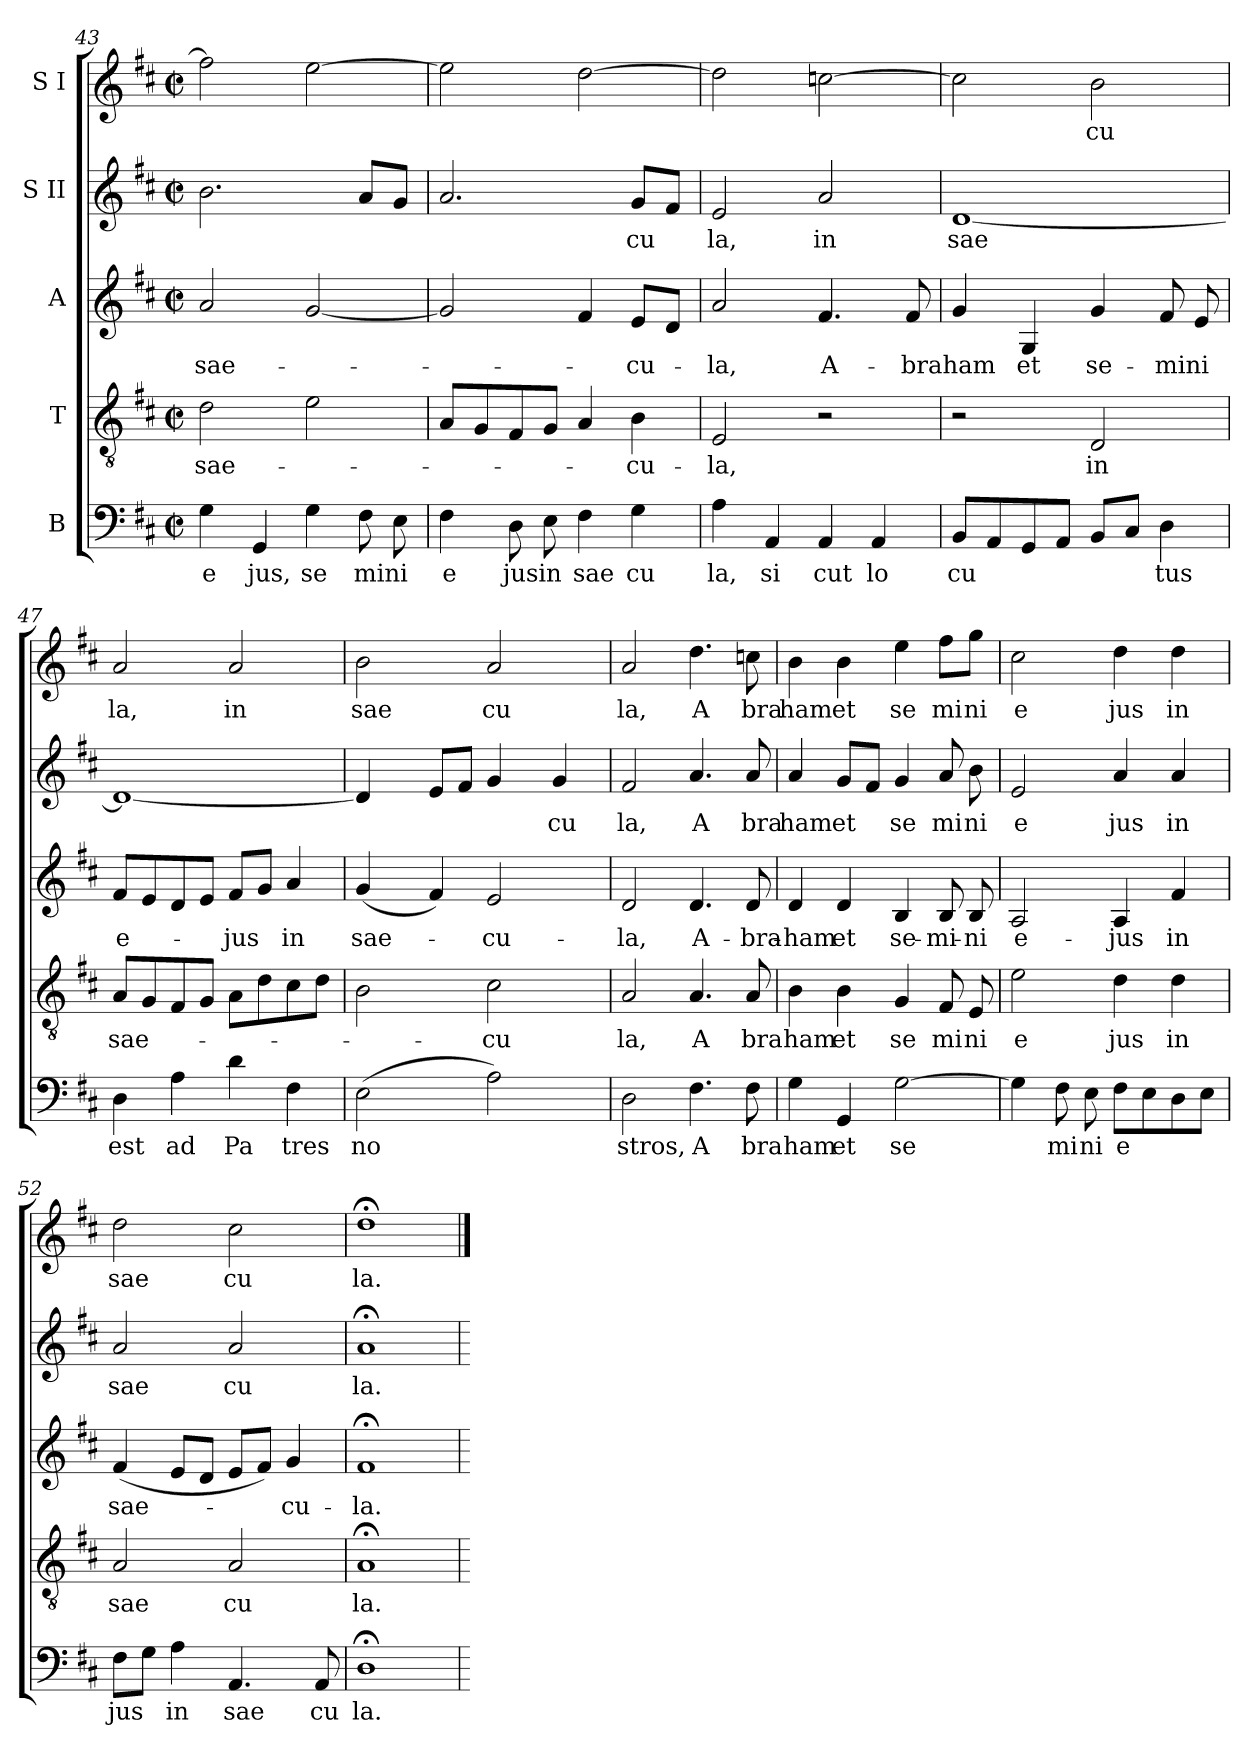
**kern	**text	**kern	**text	**kern	**text	**kern	**text	**kern	**text
*part5	*part5	*part4	*part4	*part3	*part3	*part2	*part2	*part1	*part1
*staff5	*staff5	*staff4	*staff4	*staff3	*staff3	*staff2	*staff2	*staff1	*staff1
*I"B	*	*I"T	*	*I"A	*	*I"S II	*	*I"S I	*
*clefF4	*	*clefGv2	*	*clefG2	*	*clefG2	*	*clefG2	*
*k[f#c#]	*	*k[f#c#]	*	*k[f#c#]	*	*k[f#c#]	*	*k[f#c#]	*
*D:	*	*D:	*	*D:	*	*D:	*	*D:	*
*M2/2	*	*M2/2	*	*M2/2	*	*M2/2	*	*M2/2	*
*met(c|)	*	*met(c|)	*	*met(c|)	*	*met(c|)	*	*met(c|)	*
=43	=43	=43	=43	=43	=43	=43	=43	=43	=43
!	!LO:LY:b:cj	!	!LO:LY:b	!	!LO:LY:b	!	!	!	!
4G\	e	2d\	sae-	2a/	sae-	2.b\	.	2ff#\]	.
!	!LO:LY:b:cj	!	!	!	!	!	!	!	!
4GG/	jus,	.	.	.	.	.	.	.	.
!	!LO:LY:b:cj	!	!	!	!	!	!	!	!
4G\	se	2e\	.	[<2g/	.	.	.	[>2ee\	.
!	!LO:LY:b:cj	!	!	!	!	!	!	!	!
8F#\	mini	.	.	.	.	8a/L	.	.	.
8E\	.	.	.	.	.	8g/J	.	.	.
=44	=44	=44	=44	=44	=44	=44	=44	=44	=44
!	!LO:LY:b:cj	!	!	!	!	!	!	!	!
4F#\	e	8A/L	.	2g/]	.	2.a/	.	2ee\]	.
.	.	8G/	.	.	.	.	.	.	.
!	!LO:LY:b:cj	!	!	!	!	!	!	!	!
8D\	jus	8F#/	.	.	.	.	.	.	.
!	!LO:LY:b:cj	!	!	!	!	!	!	!	!
8E\	in	8G/J	.	.	.	.	.	.	.
!	!LO:LY:b:cj	!	!	!	!	!	!	!	!
4F#\	sae	4A/	.	4f#/	.	.	.	[>2dd\	.
!	!LO:LY:b:cj	!	!LO:LY:b:cj	!	!LO:LY:b:cj	!	!LO:LY:b:cj	!	!
4G\	cu	4B\	-cu-	8e/L	-cu-	8g/L	cu	.	.
.	.	.	.	8d/J	.	8f#/J	.	.	.
=45	=45	=45	=45	=45	=45	=45	=45	=45	=45
!	!LO:LY:b:cj	!	!LO:LY:b:cj	!	!LO:LY:b:cj	!	!LO:LY:b:cj	!	!
4A\	la,	2E/	-la,	2a/	-la,	2e/	la,	2dd\]	.
!	!LO:LY:b:cj	!	!	!	!	!	!	!	!
4AA/	si	.	.	.	.	.	.	.	.
!	!LO:LY:b:cj	!	!	!	!LO:LY:b:cj	!	!LO:LY:b:cj	!	!
4AA/	cut	2r	.	4.f#/	A-	2a/	in	[>2ccn\	.
!	!LO:LY:b:cj	!	!	!	!	!	!	!	!
4AA/	lo	.	.	.	.	.	.	.	.
!	!	!	!	!	!LO:LY:b	!	!	!	!
.	.	.	.	8f#/	-braham	.	.	.	.
=46	=46	=46	=46	=46	=46	=46	=46	=46	=46
!	!LO:LY:b:cj	!	!	!	!	!	!LO:LY:b:cj	!	!
8BB/L	cu	2r	.	4g/	.	[<1d	sae	2cc\]	.
8AA/	.	.	.	.	.	.	.	.	.
!	!	!	!	!	!LO:LY:b:cj	!	!	!	!
8GG/	.	.	.	4G/	et	.	.	.	.
8AA/J	.	.	.	.	.	.	.	.	.
!	!	!	!LO:LY:b:cj	!	!LO:LY:b:cj	!	!	!	!LO:LY:b:cj
8BB/L	.	2D/	in	4g/	se-	.	.	2b\	-cu
8C#/J	.	.	.	.	.	.	.	.	.
!	!LO:LY:b:cj	!	!	!	!LO:LY:b:cj	!	!	!	!
4D\	tus	.	.	8f#/	-mini	.	.	.	.
.	.	.	.	8e/	.	.	.	.	.
=47	=47	=47	=47	=47	=47	=47	=47	=47	=47
!	!LO:LY:b:cj	!	!LO:LY:b	!	!LO:LY:b:cj	!	!	!	!LO:LY:b:cj
4D\	est	8A/L	sae-	8f#/L	e-	1d_>	.	2a/	la,
.	.	8G/	.	8e/	.	.	.	.	.
!	!LO:LY:b:cj	!	!	!	!	!	!	!	!
4A\	ad	8F#/	.	8d/	.	.	.	.	.
.	.	8G/J	.	8e/J	.	.	.	.	.
!	!LO:LY:b:cj	!	!	!	!LO:LY:b	!	!	!	!LO:LY:b:cj
4d\	Pa	8A\L	.	8f#/L	-jus	.	.	2a/	in
.	.	8d\	.	8g/J	.	.	.	.	.
!	!LO:LY:b:cj	!	!	!	!LO:LY:b:cj	!	!	!	!
4F#\	tres	8c#\	.	4a/	in	.	.	.	.
.	.	8d\J	.	.	.	.	.	.	.
!!LO:LB:g=z
=48	=48	=48	=48	=48	=48	=48	=48	=48	=48
!	!LO:LY:b:cj	!	!	!	!LO:LY:b	!	!	!	!LO:LY:b:cj
*	*	*^	*	*	*	*^	*	*	*
(>2E\	no	2B\	8ryy	.	(<4g/	sae-	4d/]	32ryy	.	2b\	sae
.	.	.	.	.	.	.	.	2ryy	.	.	.
.	.	.	32ryy	.	.	.	.	.	.	.	.
.	.	.	2ryy	.	.	.	.	.	.	.	.
.	.	.	.	.	4f#/)	.	8e/L	.	.	.	.
.	.	.	.	.	.	.	8f#/J	.	.	.	.
!	!	!	!	!LO:LY:b:cj	!	!LO:LY:b:cj	!	!	!	!	!LO:LY:b:cj
2A\)	.	2c#\	.	-cu	2e/	-cu-	4g/	.	.	2a/	cu
.	.	.	.	.	.	.	.	4...ryy	.	.	.
.	.	.	4ryy	.	.	.	.	.	.	.	.
!	!	!	!	!	!	!	!	!	!LO:LY:b:cj	!	!
.	.	.	.	.	.	.	4g/	.	cu	.	.
.	.	.	16.ryy	.	.	.	.	.	.	.	.
=49	=49	=49	=49	=49	=49	=49	=49	=49	=49	=49	=49
!	!LO:LY:b:cj	!	!	!LO:LY:b:cj	!	!LO:LY:b:cj	!	!	!LO:LY:b:cj	!	!LO:LY:b:cj
*	*	*v	*v	*	*	*	*v	*v	*	*	*
2D\	stros,	2A/	la,	2d/	-la,	2f#/	la,	2a/	la,
!	!LO:LY:b:cj	!	!LO:LY:b:cj	!	!LO:LY:b:cj	!	!LO:LY:b:cj	!	!LO:LY:b:cj
4.F#\	A	4.A/	A	4.d/	A-	4.a/	A	4.dd\	A
!	!LO:LY:b:cj	!	!LO:LY:b:cj	!	!LO:LY:b:cj	!	!LO:LY:b:cj	!	!LO:LY:b:cj
8F#\	bra	8A/	bra	8d/	-bra-	8a/	bra	8ccn\	bra
=50	=50	=50	=50	=50	=50	=50	=50	=50	=50
!	!LO:LY:b:cj	!	!LO:LY:b:cj	!	!LO:LY:b:cj	!	!LO:LY:b:cj	!	!LO:LY:b:cj
4G\	ham	4B\	ham	4d/	-ham	4a/	ham	4b\	ham
!	!LO:LY:b:cj	!	!LO:LY:b:cj	!	!LO:LY:b:cj	!	!LO:LY:b:cj	!	!LO:LY:b:cj
4GG/	et	4B\	et	4d/	et	8g/L	et	4b\	et
.	.	.	.	.	.	8f#/J	.	.	.
!	!LO:LY:b:cj	!	!LO:LY:b:cj	!	!LO:LY:b:cj	!	!LO:LY:b:cj	!	!LO:LY:b:cj
[>2G\	se	4G/	se	4B/	se-	4g/	se	4ee\	se
!	!	!	!LO:LY:b:cj	!	!LO:LY:b:cj	!	!LO:LY:b:cj	!	!LO:LY:b:cj
.	.	8F#/	mi	8B/	-mi-	8a/	mi	8ff#\L	mi
!	!	!	!LO:LY:b:cj	!	!LO:LY:b:cj	!	!LO:LY:b:cj	!	!LO:LY:b:cj
.	.	8E/	ni	8B/	-ni	8b\	ni	8gg\J	ni
=51	=51	=51	=51	=51	=51	=51	=51	=51	=51
!	!	!	!LO:LY:b:cj	!	!LO:LY:b:cj	!	!LO:LY:b:cj	!	!LO:LY:b:cj
4G\]	.	2e\	e	2A/	e-	2e/	e	2cc#\	e
!	!LO:LY:b:cj	!	!	!	!	!	!	!	!
8F#\	mi	.	.	.	.	.	.	.	.
!	!LO:LY:b:cj	!	!	!	!	!	!	!	!
8E\	ni	.	.	.	.	.	.	.	.
!	!LO:LY:b:cj	!	!LO:LY:b:cj	!	!LO:LY:b:cj	!	!LO:LY:b:cj	!	!LO:LY:b:cj
8F#\L	e	4d\	jus	4A/	-jus	4a/	jus	4dd\	jus
8E\	.	.	.	.	.	.	.	.	.
!	!	!	!LO:LY:b:cj	!	!LO:LY:b:cj	!	!LO:LY:b:cj	!	!LO:LY:b:cj
8D\	.	4d\	in	4f#/	in	4a/	in	4dd\	in
8E\J	.	.	.	.	.	.	.	.	.
=52	=52	=52	=52	=52	=52	=52	=52	=52	=52
!	!LO:LY:b	!	!LO:LY:b:cj	!	!LO:LY:b	!	!LO:LY:b:cj	!	!LO:LY:b:cj
8F#\L	jus	2A/	sae	(<4f#/	sae-	2a/	sae	2dd\	sae
8G\J	.	.	.	.	.	.	.	.	.
!	!LO:LY:b:cj	!	!	!	!	!	!	!	!
4A\	in	.	.	8e/L	.	.	.	.	.
.	.	.	.	8d/J	.	.	.	.	.
!	!LO:LY:b:cj	!	!LO:LY:b:cj	!	!	!	!LO:LY:b:cj	!	!LO:LY:b:cj
4.AA/	sae	2A/	cu	8e/L	.	2a/	cu	2cc#\	cu
.	.	.	.	8f#/J)	.	.	.	.	.
!	!	!	!	!	!LO:LY:b:cj	!	!	!	!
.	.	.	.	4g/	-cu-	.	.	.	.
!	!LO:LY:b:cj	!	!	!	!	!	!	!	!
8AA/	cu	.	.	.	.	.	.	.	.
=53	=53	=53	=53	=53	=53	=53	=53	=53	=53
!	!LO:LY:b:cj	!	!LO:LY:b:cj	!	!LO:LY:b:cj	!	!LO:LY:b:cj	!	!LO:LY:b:cj
1D;<	la.	1A;<	la.	1f#;<	-la.	1a;<	la.	1dd;<	la.
=	==	=	==	=	==	=	==	==	==
*-	*-	*-	*-	*-	*-	*-	*-	*-	*-
